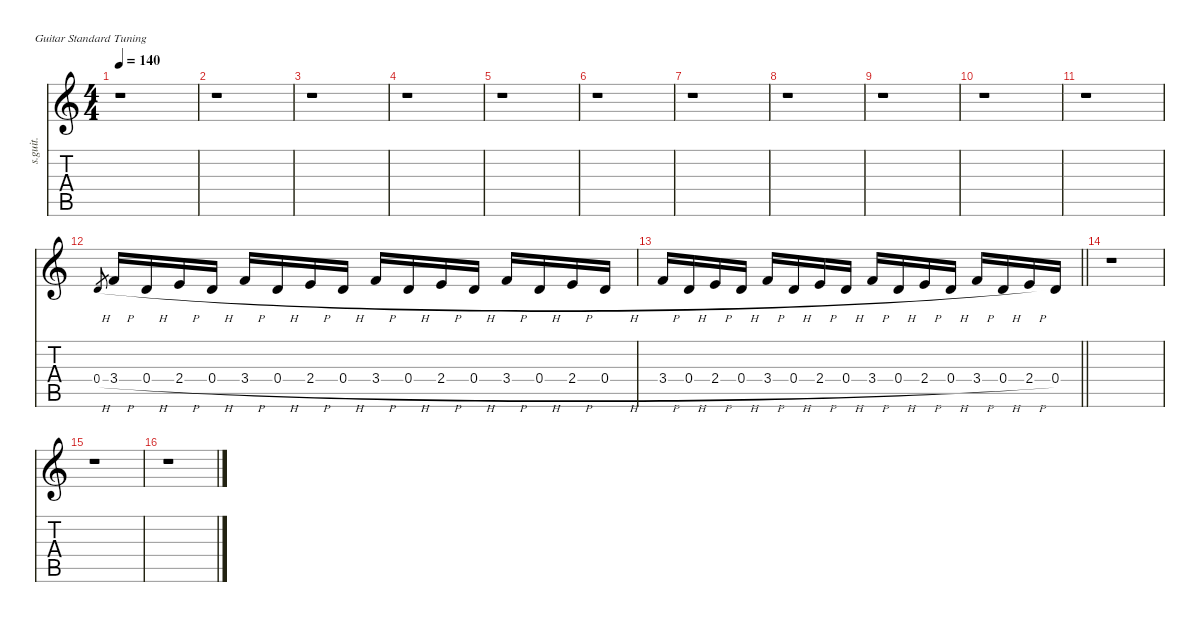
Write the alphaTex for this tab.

\defaultSystemsLayout 4
\hideDynamics
\bracketExtendMode nobrackets
\otherSystemsTrackNameOrientation horizontal
\track ("gtr. III" "s.guit.") {defaultSystemsLayout 8 instrument acousticguitarsteel}
\staff {score tabs}
\tuning (E4 B3 G3 D3 A2 E2)
\ts (4 4)
\tempo 140
\clef g2
\ks aminor
r.1{dy f beam Down} |
r.1{beam Down} |
r.1{beam Down} |
r.1{beam Down} |
r.1{beam Down} |
r.1{beam Down} |
r.1{beam Down} |
r.1{beam Down} |
r.1{beam Down} |
r.1{beam Down} |
r.1{beam Down} |
0.4{h}.8{gr dy mp beam Up} 3.4{h}.16{dy f beam Up} 0.4{h}.16{beam Up} 2.4{h}.16{beam Up} 0.4{h}.16{beam Up} 3.4{h}.16{beam Up} 0.4{h}.16{beam Up} 2.4{h}.16{beam Up} 0.4{h}.16{beam Up} 3.4{h}.16{beam Up} 0.4{h}.16{beam Up} 2.4{h}.16{beam Up} 0.4{h}.16{beam Up} 3.4{h}.16{beam Up} 0.4{h}.16{beam Up} 2.4{h}.16{beam Up} 0.4{h}.16{beam Up} |
\barLineRight lightlight
3.4{h}.16{beam Up} 0.4{h}.16{beam Up} 2.4{h}.16{beam Up} 0.4{h}.16{beam Up} 3.4{h}.16{beam Up} 0.4{h}.16{beam Up} 2.4{h}.16{beam Up} 0.4{h}.16{beam Up} 3.4{h}.16{beam Up} 0.4{h}.16{beam Up} 2.4{h}.16{beam Up} 0.4{h}.16{beam Up} 3.4{h}.16{beam Up} 0.4{h}.16{beam Up} 2.4{h}.16{beam Up} 0.4.16{beam Up} |
r.1{beam Down} |
r.1{beam Down} |
r.1{beam Down}
